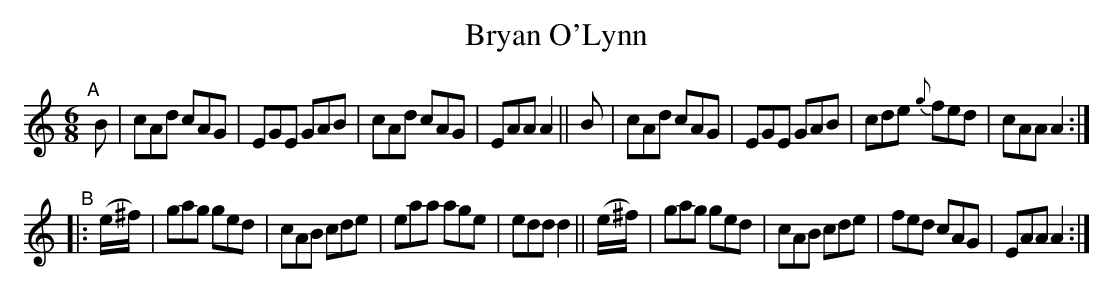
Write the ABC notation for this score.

X:1
T: Bryan O'Lynn
M: 6/8
L: 1/8
K: Am
"^A"[|] B |\
cAd cAG | EGE GAB | cAd cAG | EAA A2 || B |\
cAd cAG | EGE GAB | cde {g}fed | cAA A2 :|
"^B"|: (e/^f/) |\
gag ged | cAB cde | eaa age | edd d2 || (e/^f/) |\
gag ged | cAB cde | fed cAG | EAA A2 :|
